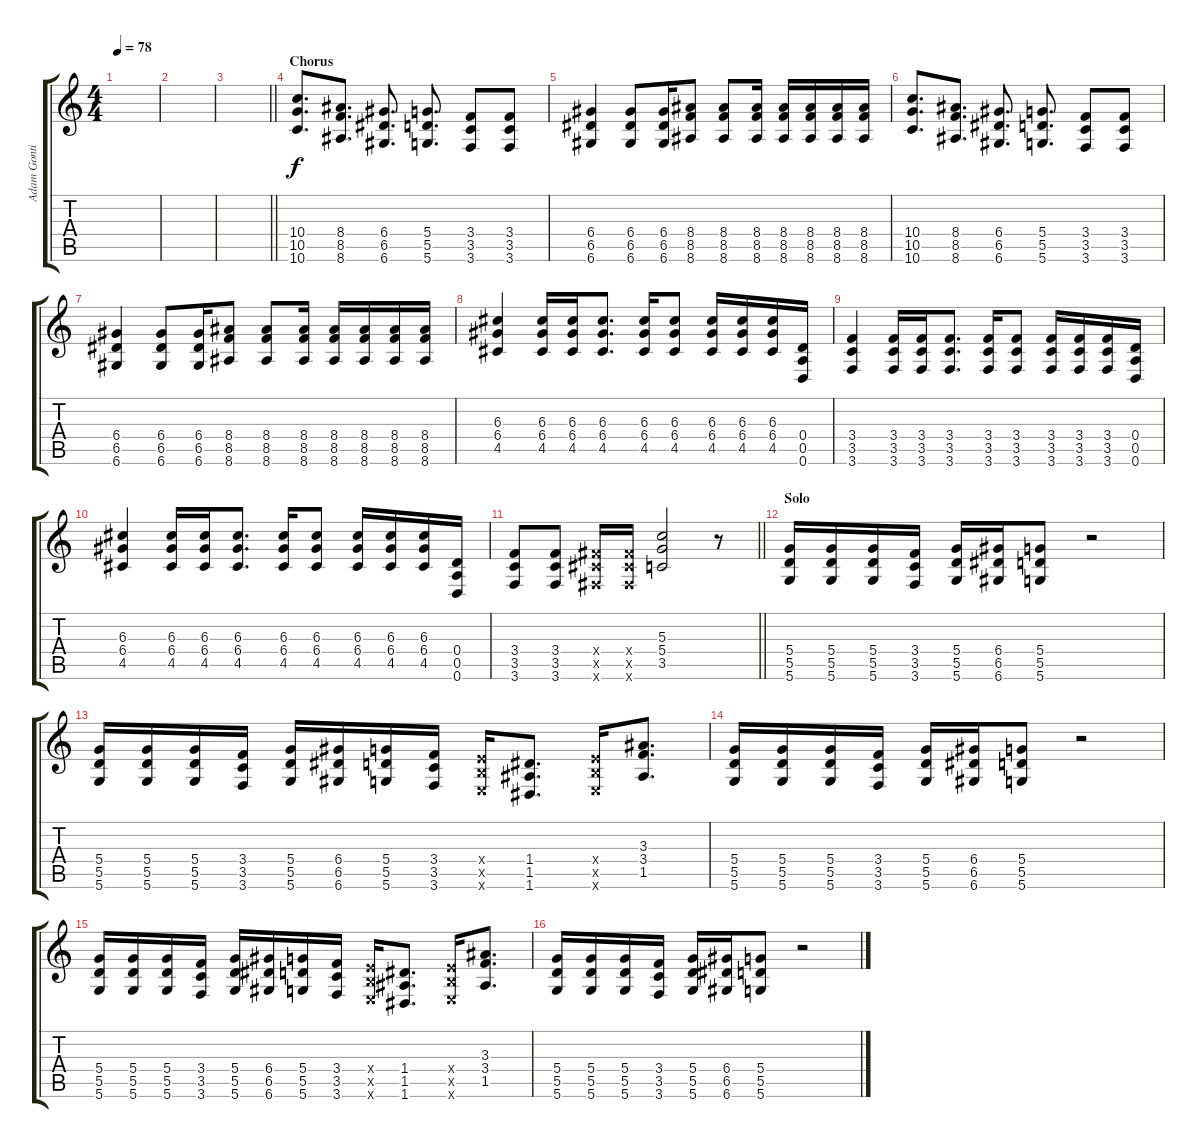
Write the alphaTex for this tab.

\track ("Adam Gontier (Rhytm Guitar)" "Adam Gonti") {instrument distortionguitar}
\staff {score tabs}
\tuning (E4 B3 G3 D3 A2 D2) {hide}
\ts (4 4)
\tempo 78
\clef g2
\ks c
|
|
\barLineRight lightlight
|
\section ("" "Chorus")
(10.4 10.5 10.6).8{d instrument distortionguitar} (8.4 8.5 8.6).8{d} (6.4 6.5 6.6).8{d} (5.4 5.5 5.6).8{d} (3.4 3.5 3.6).8 (3.4 3.5 3.6).8 |
(6.4 6.5 6.6).4 (6.4 6.5 6.6).8 (6.4 6.5 6.6).16 (8.4 8.5 8.6).8 (8.4 8.5 8.6).8 (8.4 8.5 8.6).16 (8.4 8.5 8.6).16 (8.4 8.5 8.6).16 (8.4 8.5 8.6).16 (8.4 8.5 8.6).16 |
(10.4 10.5 10.6).8{d instrument distortionguitar} (8.4 8.5 8.6).8{d} (6.4 6.5 6.6).8{d} (5.4 5.5 5.6).8{d} (3.4 3.5 3.6).8 (3.4 3.5 3.6).8 |
(6.4 6.5 6.6).4 (6.4 6.5 6.6).8 (6.4 6.5 6.6).16 (8.4 8.5 8.6).8 (8.4 8.5 8.6).8 (8.4 8.5 8.6).16 (8.4 8.5 8.6).16 (8.4 8.5 8.6).16 (8.4 8.5 8.6).16 (8.4 8.5 8.6).16 |
(6.3 6.4 4.5).4 (6.3 6.4 4.5).16 (6.3 6.4 4.5).16 (6.3 6.4 4.5).8{d} (6.3 6.4 4.5).16 (6.3 6.4 4.5).8 (6.3 6.4 4.5).16 (6.3 6.4 4.5).16 (6.3 6.4 4.5).16 (0.4 0.5 0.6).16 |
(3.4 3.5 3.6).4 (3.4 3.5 3.6).16 (3.4 3.5 3.6).16 (3.4 3.5 3.6).8{d} (3.4 3.5 3.6).16 (3.4 3.5 3.6).8 (3.4 3.5 3.6).16 (3.4 3.5 3.6).16 (3.4 3.5 3.6).16 (0.4 0.5 0.6).16 |
(6.3 6.4 4.5).4 (6.3 6.4 4.5).16 (6.3 6.4 4.5).16 (6.3 6.4 4.5).8{d} (6.3 6.4 4.5).16 (6.3 6.4 4.5).8 (6.3 6.4 4.5).16 (6.3 6.4 4.5).16 (6.3 6.4 4.5).16 (0.4 0.5 0.6).16 |
\barLineRight lightlight
(3.4 3.5 3.6).8 (3.4 3.5 3.6).8 (4.4{x} 4.5{x} 4.6{x}).16 (4.4{x} 4.5{x} 4.6{x}).16 (5.3 5.4 3.5).2 r.8 |
\section ("" "Solo")
(5.4 5.5 5.6).16 (5.4 5.5 5.6).16 (5.4 5.5 5.6).16 (3.4 3.5 3.6).16 (5.4 5.5 5.6).16 (6.4 6.5 6.6).16 (5.4 5.5 5.6).8 r.2 |
(5.4 5.5 5.6).16 (5.4 5.5 5.6).16 (5.4 5.5 5.6).16 (3.4 3.5 3.6).16 (5.4 5.5 5.6).16 (6.4 6.5 6.6).16 (5.4 5.5 5.6).16 (3.4 3.5 3.6).16 (2.4{x} 2.5{x} 2.6{x}).16 (1.4 1.5 1.6).8{d} (2.4{x} 2.5{x} 2.6{x}).16 (3.3 3.4 1.5).8{d} |
(5.4 5.5 5.6).16 (5.4 5.5 5.6).16 (5.4 5.5 5.6).16 (3.4 3.5 3.6).16 (5.4 5.5 5.6).16 (6.4 6.5 6.6).16 (5.4 5.5 5.6).8 r.2 |
(5.4 5.5 5.6).16 (5.4 5.5 5.6).16 (5.4 5.5 5.6).16 (3.4 3.5 3.6).16 (5.4 5.5 5.6).16 (6.4 6.5 6.6).16 (5.4 5.5 5.6).16 (3.4 3.5 3.6).16 (2.4{x} 2.5{x} 2.6{x}).16 (1.4 1.5 1.6).8{d} (2.4{x} 2.5{x} 2.6{x}).16 (3.3 3.4 1.5).8{d} |
(5.4 5.5 5.6).16 (5.4 5.5 5.6).16 (5.4 5.5 5.6).16 (3.4 3.5 3.6).16 (5.4 5.5 5.6).16 (6.4 6.5 6.6).16 (5.4 5.5 5.6).8 r.2
